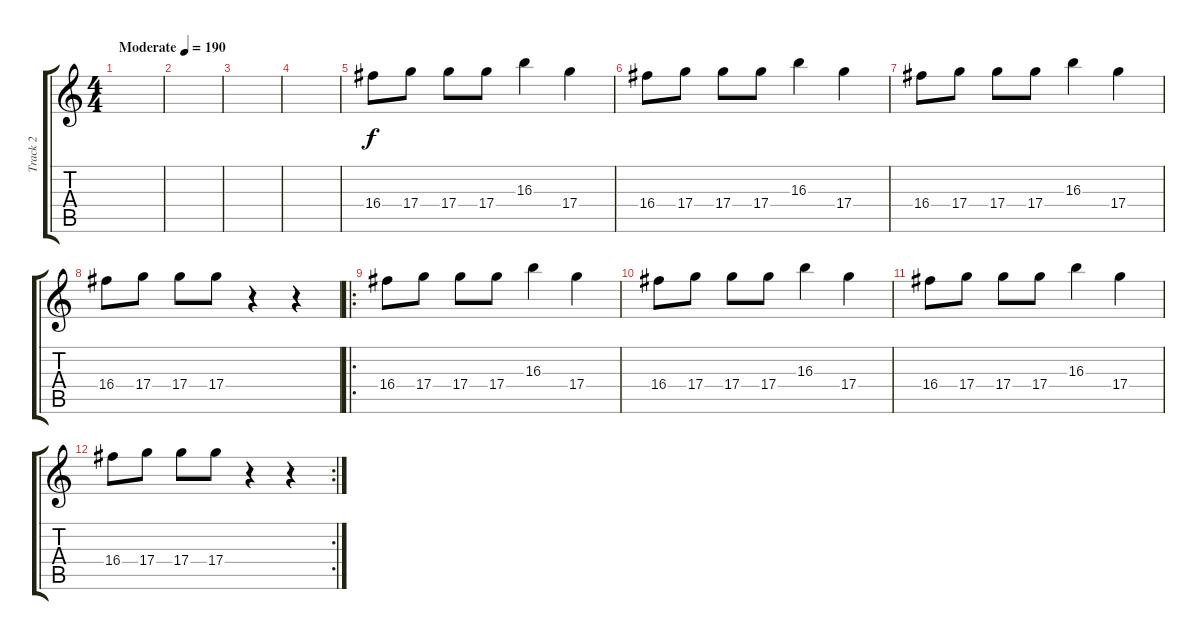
\track ("Track 2" "Track 2") {instrument distortionguitar}
\staff {score tabs}
\tuning (E4 B3 G3 D3 A2 E2) {hide}
\ts (4 4)
\tempo (190 "Moderate")
\clef g2
\ks c
|
|
|
|
16.4.8 17.4.8 17.4.8 17.4.8 16.3.4 17.4.4 |
16.4.8 17.4.8 17.4.8 17.4.8 16.3.4 17.4.4 |
16.4.8 17.4.8 17.4.8 17.4.8 16.3.4 17.4.4 |
16.4.8 17.4.8 17.4.8 17.4.8 r.4 r.4 |
\ro
16.4.8 17.4.8 17.4.8 17.4.8 16.3.4 17.4.4 |
16.4.8 17.4.8 17.4.8 17.4.8 16.3.4 17.4.4 |
16.4.8 17.4.8 17.4.8 17.4.8 16.3.4 17.4.4 |
\rc 2
16.4.8 17.4.8 17.4.8 17.4.8 r.4 r.4
